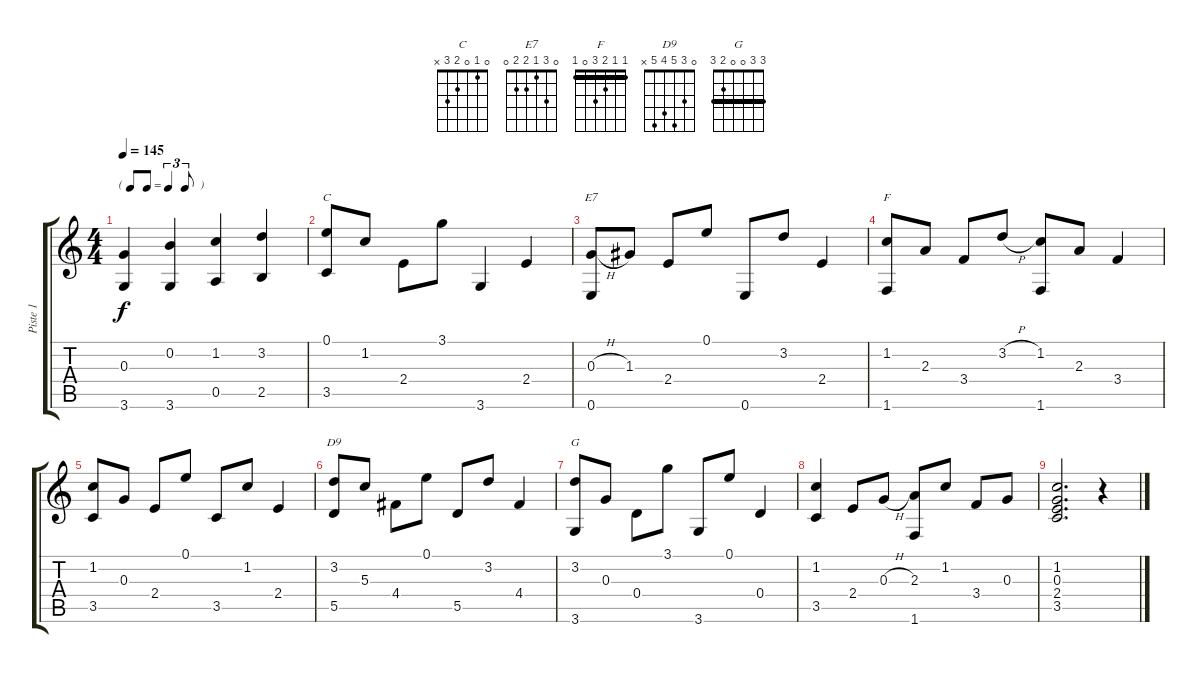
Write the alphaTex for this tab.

\track ("Piste 1" "Piste 1") {instrument acousticguitarsteel}
\staff {score tabs}
\tuning (E4 B3 G3 D3 A2 E2) {hide}
\chord ("C" 0 1 0 2 3 x)
\chord ("E7" 0 3 1 2 2 0)
\chord ("F" 1 1 2 3 0 1) {barre 1}
\chord ("D9" 0 3 5 4 5 x)
\chord ("G" 3 3 0 0 2 3) {barre 3}
\ts (4 4)
\tf triplet8th
\tempo 145
\clef g2
\ks c
(0.3{t} 3.6).4{dy f} (0.2 3.6).4 (1.2 0.5).4 (3.2 2.5).4 |
(0.1 3.5).8{ch "C"} 1.2.8 2.4.8 3.1.8 3.6.4 2.4.4 |
(0.3{h} 0.6).8{ch "E7"} 1.3.8 2.4.8 0.1.8 0.6.8 3.2.8 2.4.4 |
(1.2 1.6).8{ch "F"} 2.3.8 3.4.8 3.2{h}.8 (1.2 1.6).8 2.3.8 3.4.4 |
(1.2 3.5).8 0.3.8 2.4.8 0.1.8 3.5.8 1.2.8 2.4.4 |
(3.2 5.5).8{ch "D9"} 5.3.8 4.4.8 0.1.8 5.5.8 3.2.8 4.4.4 |
(3.2 3.6).8{ch "G"} 0.3.8 0.4.8 3.1.8 3.6.8 0.1.8 0.4.4 |
(1.2 3.5).4 2.4.8 0.3{h}.8 (2.3 1.6).8 1.2.8 3.4.8 0.3.8 |
(1.2 0.3 2.4 3.5).2{d} r.4
